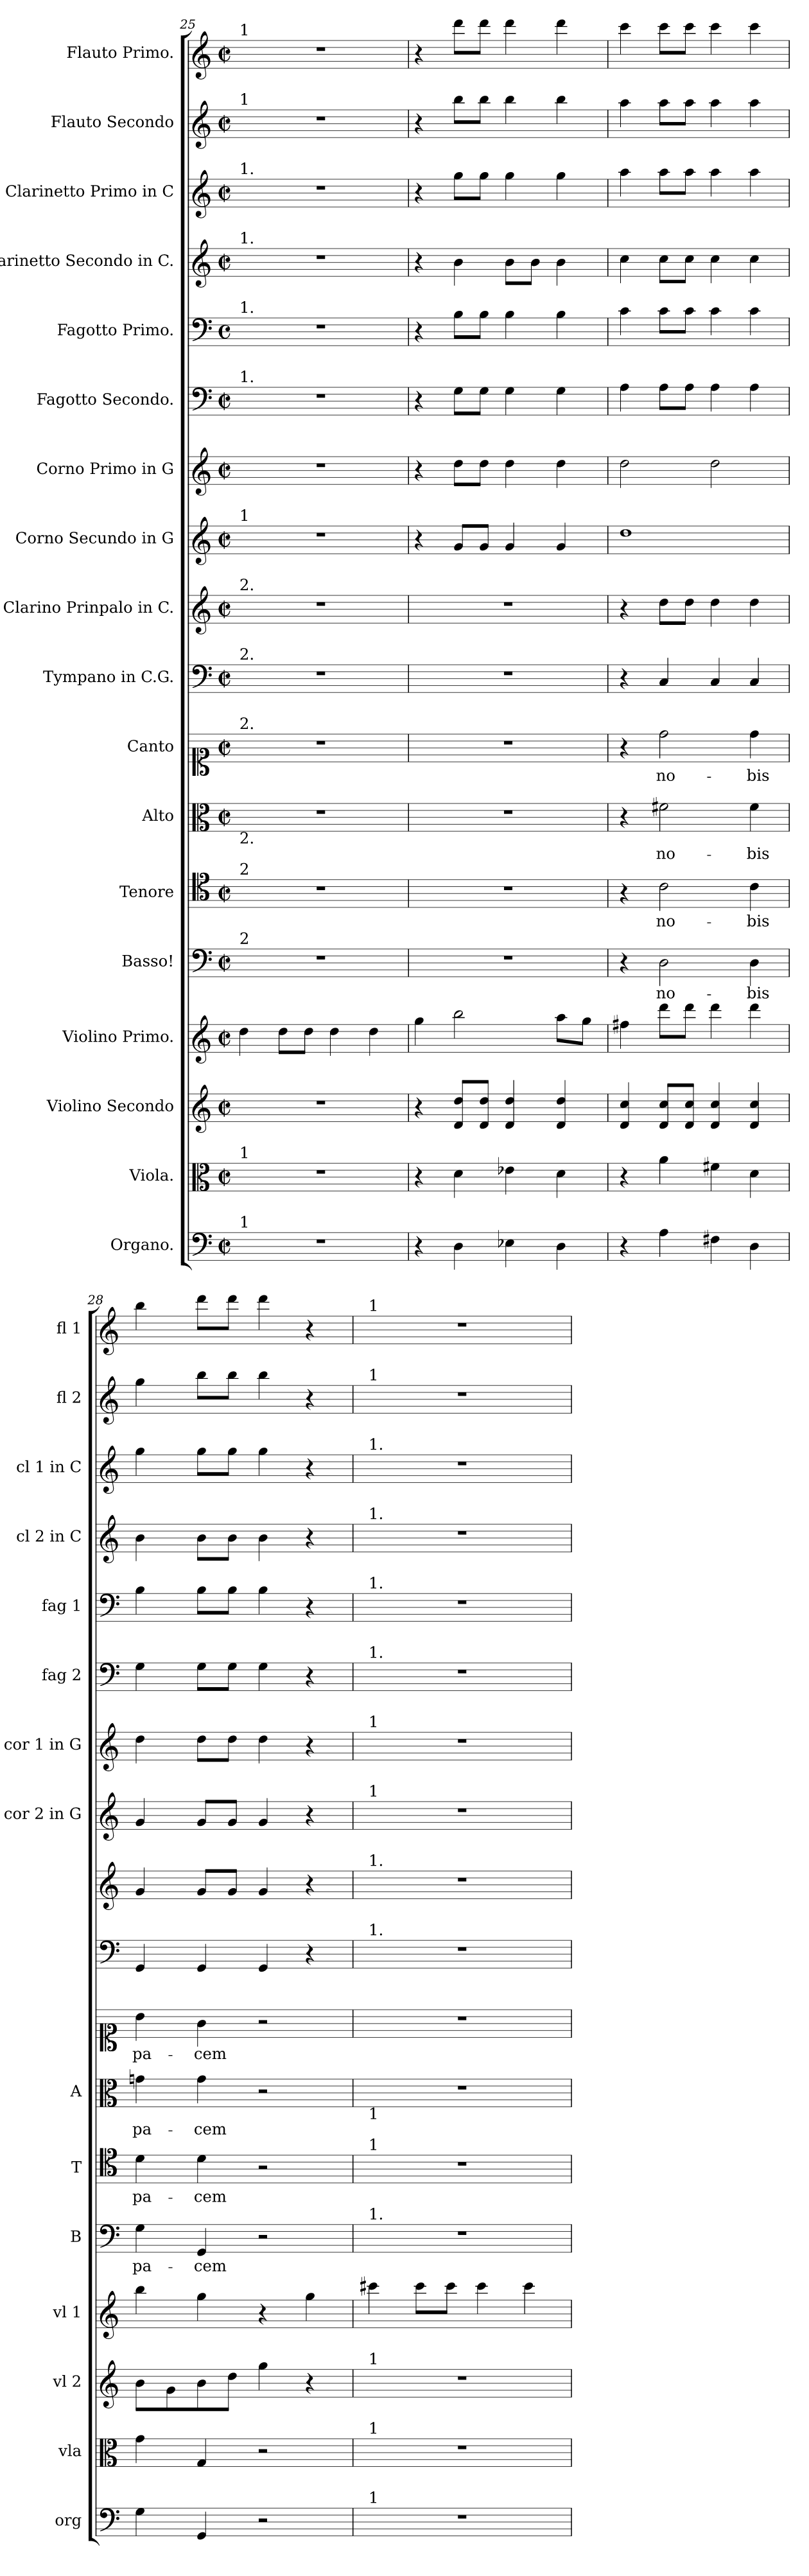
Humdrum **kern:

**kern	**kern	**kern	**kern	**kern	**text	**kern	**text	**kern	**text	**kern	**text	**kern	**kern	**kern	**kern	**kern	**kern	**kern	**kern	**kern	**kern
*part18	*part17	*part16	*part15	*part14	*part14	*part13	*part13	*part12	*part12	*part11	*part11	*part10	*part9	*part8	*part7	*part6	*part5	*part4	*part3	*part2	*part1
*staff18	*staff17	*staff16	*staff15	*staff14	*staff14	*staff13	*staff13	*staff12	*staff12	*staff11	*staff11	*staff10	*staff9	*staff8	*staff7	*staff6	*staff5	*staff4	*staff3	*staff2	*staff1
*I"Organo.	*I"Viola.	*I"Violino Secondo	*I"Violino Primo.	*I"Basso!	*	*I"Tenore	*	*I"Alto	*	*I"Canto	*	*I"Tympano in C.G.	*I"Clarino Prinpalo in C.	*I"Corno Secundo in G	*I"Corno Primo in G	*I"Fagotto Secondo.	*I"Fagotto Primo.	*I"Clarinetto Secondo in C.	*I"Clarinetto Primo in C	*I"Flauto Secondo	*I"Flauto Primo.
*I'org	*I'vla	*I'vl 2	*I'vl 1	*I'B	*	*I'T	*	*I'A	*	*	*	*	*	*I'cor 2 in G	*I'cor 1 in G	*I'fag 2	*I'fag 1	*I'cl 2 in C	*I'cl 1 in C	*I'fl 2	*I'fl 1
*clefF4	*clefC3	*clefG2	*clefG2	*clefF4	*	*clefC4	*	*clefC3	*	*clefC1	*	*clefF4	*clefG2	*clefG2	*clefG2	*clefF4	*clefF4	*clefG2	*clefG2	*clefG2	*clefG2
*k[]	*k[]	*k[]	*k[]	*k[]	*	*k[]	*	*k[]	*	*k[]	*	*k[]	*k[]	*k[]	*k[]	*k[]	*k[]	*k[]	*k[]	*k[]	*k[]
*C:	*C:	*C:	*C:	*C:	*	*C:	*	*C:	*	*C:	*	*C:	*C:	*C:	*C:	*C:	*C:	*C:	*C:	*C:	*C:
*M2/2	*M2/2	*M2/2	*M2/2	*M2/2	*	*M2/2	*	*M2/2	*	*M2/2	*	*M2/2	*M2/2	*M2/2	*M2/2	*M2/2	*M2/2	*M2/2	*M2/2	*M2/2	*M2/2
*met(c|)	*met(c|)	*met(c|)	*met(c|)	*met(c|)	*	*met(c|)	*	*met(c|)	*	*met(c|)	*	*met(c|)	*met(c|)	*met(c|)	*met(c|)	*met(c|)	*met(c)	*met(c|)	*met(c|)	*met(c|)	*met(c|)
=25	=25	=25	=25	=25	=25	=25	=25	=25	=25	=25	=25	=25	=25	=25	=25	=25	=25	=25	=25	=25	=25
!	!	!	!	!	!	!	!	!	!	!	!	!	!	!	!	!	!	!	!	!	!LO:TX:a:t=1
!	!	!	!	!	!	!	!	!	!	!	!	!	!	!	!	!	!	!	!	!LO:TX:a:t=1	!
!	!	!	!	!	!	!	!	!	!	!	!	!	!	!	!	!	!	!	!LO:TX:a:t=1.	!	!
!	!	!	!	!	!	!	!	!	!	!	!	!	!	!	!	!	!	!LO:TX:a:t=1.	!	!	!
!	!	!	!	!	!	!	!	!	!	!	!	!	!	!	!	!	!LO:TX:a:t=1.	!	!	!	!
!	!	!	!	!	!	!	!	!	!	!	!	!	!	!	!	!LO:TX:a:t=1.	!	!	!	!	!
!	!	!	!	!	!	!	!	!	!	!	!	!	!	!LO:TX:a:t=1	!	!	!	!	!	!	!
!	!	!	!	!	!	!	!	!	!	!	!	!	!LO:TX:a:t=2.	!	!	!	!	!	!	!	!
!	!	!	!	!	!	!	!	!	!	!	!	!LO:TX:a:t=2.	!	!	!	!	!	!	!	!	!
!	!	!	!	!	!	!	!	!	!	!LO:TX:a:t=2.	!	!	!	!	!	!	!	!	!	!	!
!	!	!	!	!	!	!	!	!LO:TX:b:t=2.	!	!	!	!	!	!	!	!	!	!	!	!	!
!	!	!	!	!	!	!LO:TX:a:t=2	!	!	!	!	!	!	!	!	!	!	!	!	!	!	!
!	!	!	!	!LO:TX:a:t=2	!	!	!	!	!	!	!	!	!	!	!	!	!	!	!	!	!
!	!LO:TX:a:t=1	!	!	!	!	!	!	!	!	!	!	!	!	!	!	!	!	!	!	!	!
!LO:TX:a:t=1	!	!	!	!	!	!	!	!	!	!	!	!	!	!	!	!	!	!	!	!	!
1r	1r	1r	4dd\	1r	.	1r	.	1r	.	1r	.	1r	1r	1r	1r	1r	1r	1r	1r	1r	1r
.	.	.	8dd\L	.	.	.	.	.	.	.	.	.	.	.	.	.	.	.	.	.	.
.	.	.	8dd\J	.	.	.	.	.	.	.	.	.	.	.	.	.	.	.	.	.	.
.	.	.	4dd\	.	.	.	.	.	.	.	.	.	.	.	.	.	.	.	.	.	.
.	.	.	4dd\	.	.	.	.	.	.	.	.	.	.	.	.	.	.	.	.	.	.
=26	=26	=26	=26	=26	=26	=26	=26	=26	=26	=26	=26	=26	=26	=26	=26	=26	=26	=26	=26	=26	=26
4r	4r	4r	4gg\	1r	.	1r	.	1r	.	1r	.	1r	1r	4r	4r	4r	4r	4r	4r	4r	4r
4D\	4d\	8d/ 8dd/L	2bb\	.	.	.	.	.	.	.	.	.	.	8g/L	8dd\L	8G\L	8B\L	4b\	8gg\L	8bb\L	8ddd\L
.	.	8d/ 8dd/J	.	.	.	.	.	.	.	.	.	.	.	8g/J	8dd\J	8G\J	8B\J	.	8gg\J	8bb\J	8ddd\J
4E-X\	4e-X\	4d/ 4dd/	.	.	.	.	.	.	.	.	.	.	.	4g/	4dd\	4G\	4B\	8b\L	4gg\	4bb\	4ddd\
.	.	.	.	.	.	.	.	.	.	.	.	.	.	.	.	.	.	8b\J	.	.	.
4D\	4d\	4d/ 4dd/	8aa\L	.	.	.	.	.	.	.	.	.	.	4g/	4dd\	4G\	4B\	4b\	4gg\	4bb\	4ddd\
.	.	.	8gg\J	.	.	.	.	.	.	.	.	.	.	.	.	.	.	.	.	.	.
=27	=27	=27	=27	=27	=27	=27	=27	=27	=27	=27	=27	=27	=27	=27	=27	=27	=27	=27	=27	=27	=27
4r	4r	4d/ 4cc/	4ff#X\	4r	.	4r	.	4r	.	4r	.	4r	4r	1dd	2dd\	4A\	4c\	4cc\	4aa\	4aa\	4ccc\
4A\	4a\	8d/ 8cc/L	8ddd\L	2D\	no-	2c\	no-	2f#X\	no-	2dd\	no-	4C/	8dd\L	.	.	8A\L	8c\L	8cc\L	8aa\L	8aa\L	8ccc\L
.	.	8d/ 8cc/J	8ddd\J	.	.	.	.	.	.	.	.	.	8dd\J	.	.	8A\J	8c\J	8cc\J	8aa\J	8aa\J	8ccc\J
4F#X\	4f#X\	4d/ 4cc/	4ddd\	.	.	.	.	.	.	.	.	4C/	4dd\	.	2dd\	4A\	4c\	4cc\	4aa\	4aa\	4ccc\
4D\	4d\	4d/ 4cc/	4ddd\	4D\	-bis	4c\	-bis	4f#\	-bis	4dd\	-bis	4C/	4dd\	.	.	4A\	4c\	4cc\	4aa\	4aa\	4ccc\
=28	=28	=28	=28	=28	=28	=28	=28	=28	=28	=28	=28	=28	=28	=28	=28	=28	=28	=28	=28	=28	=28
4G\	4g\	8b\L	4bb\	4G\	pa-	4d\	pa-	4gn\	pa-	4b\	pa-	4GG/	4g/	4g/	4dd\	4G\	4B\	4b\	4gg\	4gg\	4bb\
.	.	8g\	.	.	.	.	.	.	.	.	.	.	.	.	.	.	.	.	.	.	.
4GG/	4G/	8b\	4gg\	4GG/	-cem	4d\	-cem	4g\	-cem	4g\	-cem	4GG/	8g/L	8g/L	8dd\L	8G\L	8B\L	8b\L	8gg\L	8bb\L	8ddd\L
.	.	8dd\J	.	.	.	.	.	.	.	.	.	.	8g/J	8g/J	8dd\J	8G\J	8B\J	8b\J	8gg\J	8bb\J	8ddd\J
2r	2r	4gg\	4r	2r	.	2r	.	2r	.	2r	.	4GG/	4g/	4g/	4dd\	4G\	4B\	4b\	4gg\	4bb\	4ddd\
.	.	4r	4gg\	.	.	.	.	.	.	.	.	4r	4r	4r	4r	4r	4r	4r	4r	4r	4r
=29	=29	=29	=29	=29	=29	=29	=29	=29	=29	=29	=29	=29	=29	=29	=29	=29	=29	=29	=29	=29	=29
!	!	!	!	!	!	!	!	!	!	!	!	!	!	!	!	!	!	!	!	!	!LO:TX:a:t=1
!	!	!	!	!	!	!	!	!	!	!	!	!	!	!	!	!	!	!	!	!LO:TX:a:t=1	!
!	!	!	!	!	!	!	!	!	!	!	!	!	!	!	!	!	!	!	!LO:TX:a:t=1.	!	!
!	!	!	!	!	!	!	!	!	!	!	!	!	!	!	!	!	!	!LO:TX:a:t=1.	!	!	!
!	!	!	!	!	!	!	!	!	!	!	!	!	!	!	!	!	!LO:TX:a:t=1.	!	!	!	!
!	!	!	!	!	!	!	!	!	!	!	!	!	!	!	!	!LO:TX:a:t=1.	!	!	!	!	!
!	!	!	!	!	!	!	!	!	!	!	!	!	!	!	!LO:TX:a:t=1	!	!	!	!	!	!
!	!	!	!	!	!	!	!	!	!	!	!	!	!	!LO:TX:a:t=1	!	!	!	!	!	!	!
!	!	!	!	!	!	!	!	!	!	!	!	!	!LO:TX:a:t=1.	!	!	!	!	!	!	!	!
!	!	!	!	!	!	!	!	!	!	!	!	!LO:TX:a:t=1.	!	!	!	!	!	!	!	!	!
!	!	!	!	!	!	!	!	!LO:TX:b:t=1	!	!	!	!	!	!	!	!	!	!	!	!	!
!	!	!	!	!	!	!LO:TX:a:t=1	!	!	!	!	!	!	!	!	!	!	!	!	!	!	!
!	!	!	!	!LO:TX:a:t=1.	!	!	!	!	!	!	!	!	!	!	!	!	!	!	!	!	!
!	!	!LO:TX:a:t=1	!	!	!	!	!	!	!	!	!	!	!	!	!	!	!	!	!	!	!
!	!LO:TX:a:t=1	!	!	!	!	!	!	!	!	!	!	!	!	!	!	!	!	!	!	!	!
!LO:TX:a:t=1	!	!	!	!	!	!	!	!	!	!	!	!	!	!	!	!	!	!	!	!	!
1r	1r	1r	4ccc#X\	1r	.	1r	.	1r	.	1r	.	1r	1r	1r	1r	1r	1r	1r	1r	1r	1r
.	.	.	8ccc#\L	.	.	.	.	.	.	.	.	.	.	.	.	.	.	.	.	.	.
.	.	.	8ccc#\J	.	.	.	.	.	.	.	.	.	.	.	.	.	.	.	.	.	.
.	.	.	4ccc#\	.	.	.	.	.	.	.	.	.	.	.	.	.	.	.	.	.	.
.	.	.	4ccc#\	.	.	.	.	.	.	.	.	.	.	.	.	.	.	.	.	.	.
=	=	=	=	=	=	=	=	=	=	=	=	=	=	=	=	=	=	=	=	=	=
*-	*-	*-	*-	*-	*-	*-	*-	*-	*-	*-	*-	*-	*-	*-	*-	*-	*-	*-	*-	*-	*-
